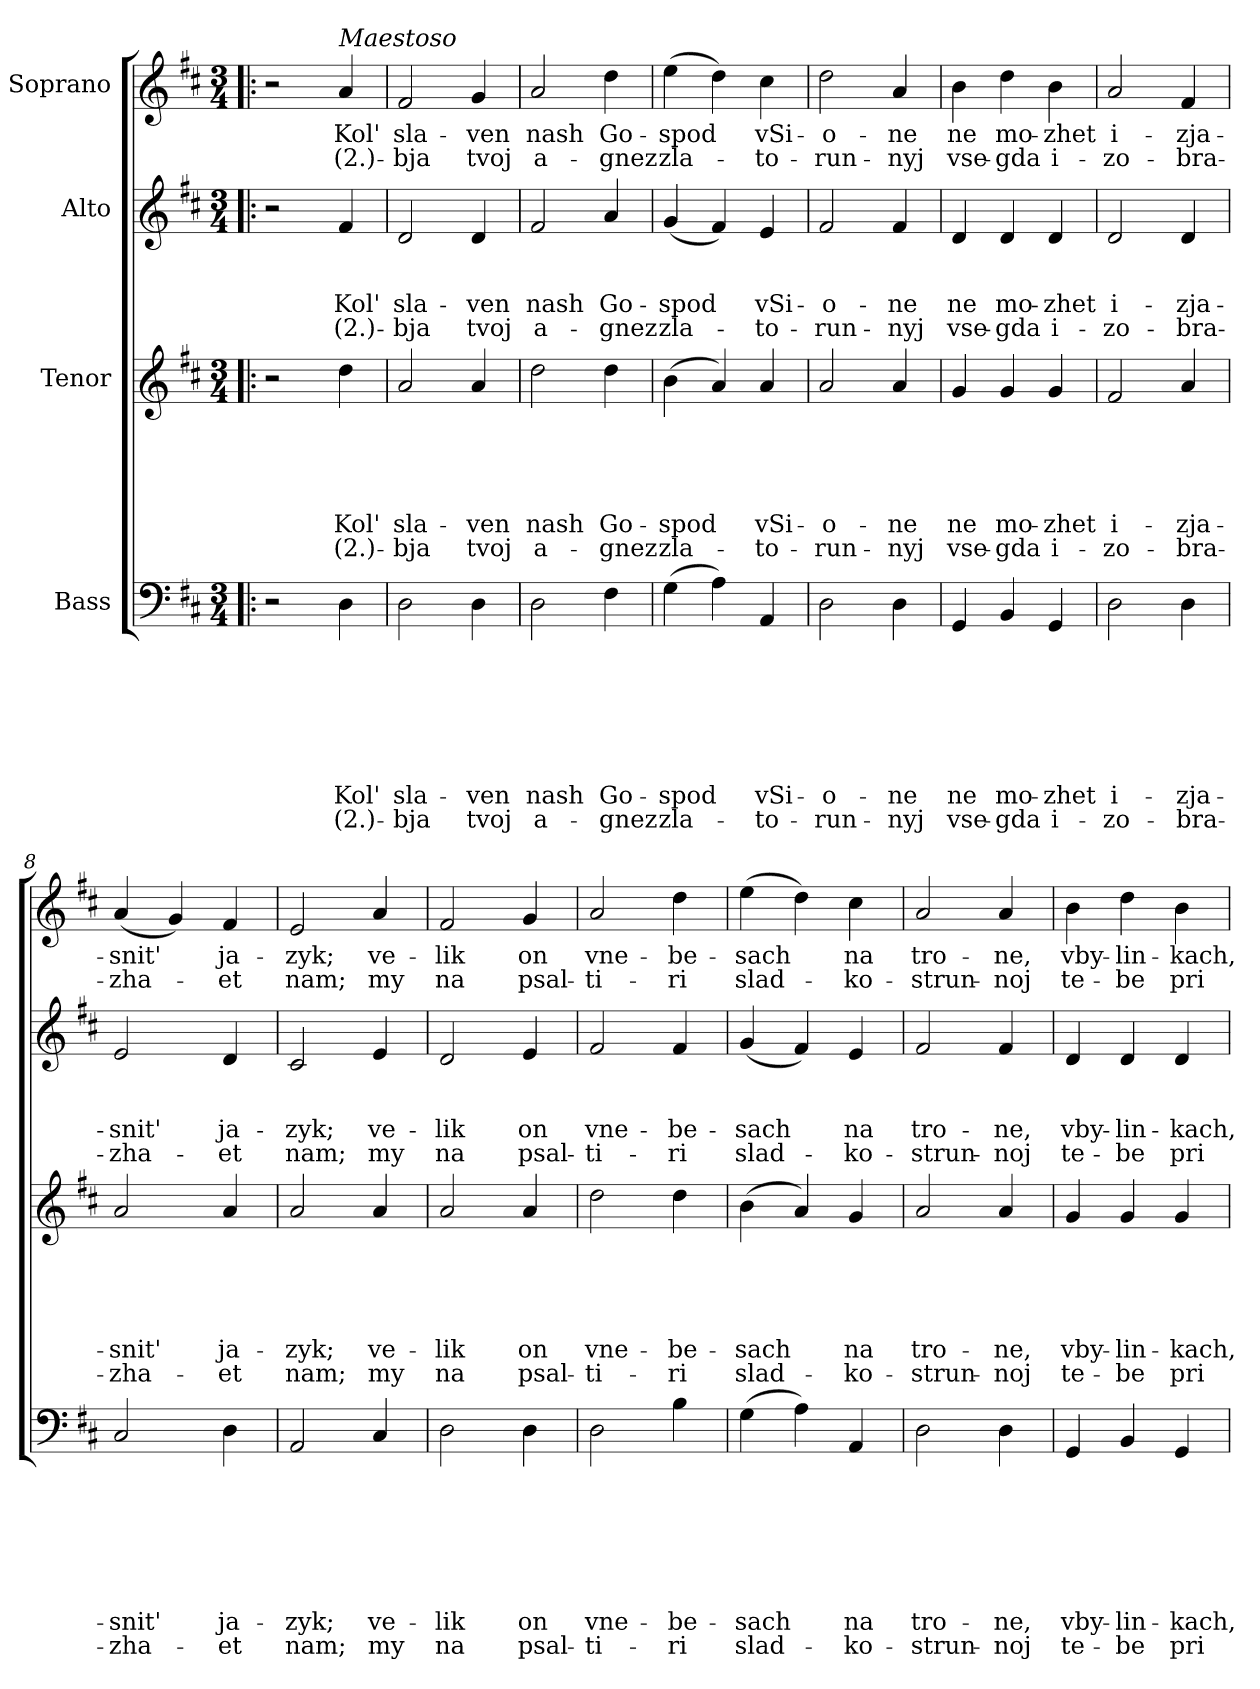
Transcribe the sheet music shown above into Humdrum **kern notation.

**kern	**text	**text	**text	**text	**text	**text	**text	**text	**kern	**text	**text	**text	**text	**text	**text	**kern	**text	**text	**text	**text	**kern	**text	**text
*part4	*part4	*part4	*part4	*part4	*part4	*part4	*part4	*part4	*part3	*part3	*part3	*part3	*part3	*part3	*part3	*part2	*part2	*part2	*part2	*part2	*part1	*part1	*part1
*staff4	*staff4	*staff4	*staff4	*staff4	*staff4	*staff4	*staff4	*staff4	*staff3	*staff3	*staff3	*staff3	*staff3	*staff3	*staff3	*staff2	*staff2	*staff2	*staff2	*staff2	*staff1	*staff1	*staff1
*I"Bass	*	*	*	*	*	*	*	*	*I"Tenor	*	*	*	*	*	*	*I"Alto	*	*	*	*	*I"Soprano	*	*
*clefF4	*	*	*	*	*	*	*	*	*clefG2	*	*	*	*	*	*	*clefG2	*	*	*	*	*clefG2	*	*
*k[f#c#]	*	*	*	*	*	*	*	*	*k[f#c#]	*	*	*	*	*	*	*k[f#c#]	*	*	*	*	*k[f#c#]	*	*
*D:	*	*	*	*	*	*	*	*	*D:	*	*	*	*	*	*	*D:	*	*	*	*	*D:	*	*
*M3/4	*	*	*	*	*	*	*	*	*M3/4	*	*	*	*	*	*	*M3/4	*	*	*	*	*M3/4	*	*
=1!|:	=1!|:	=1!|:	=1!|:	=1!|:	=1!|:	=1!|:	=1!|:	=1!|:	=1!|:	=1!|:	=1!|:	=1!|:	=1!|:	=1!|:	=1!|:	=1!|:	=1!|:	=1!|:	=1!|:	=1!|:	=1!|:	=1!|:	=1!|:
2r	.	.	.	.	.	.	.	.	2r	.	.	.	.	.	.	2r	.	.	.	.	2r	.	.
!	!	!	!	!	!	!	!	!	!	!	!	!	!	!	!	!	!	!	!	!	!LO:TX:a:i:t=Maestoso	!	!
4D\	.	.	.	.	.	.	Kol'	-(2.)-	4dd\	.	.	.	.	Kol'	(2.)-	4f#/	.	.	Kol'	-(2.)-	4a/	Kol'	(2.)-
=2	=2	=2	=2	=2	=2	=2	=2	=2	=2	=2	=2	=2	=2	=2	=2	=2	=2	=2	=2	=2	=2	=2	=2
2D\	.	.	.	.	.	.	sla-	-bja	2a/	.	.	.	.	sla-	-bja	2d/	.	.	sla-	-bja	2f#/	sla-	-bja
4D\	.	.	.	.	.	.	-ven	tvoj	4a/	.	.	.	.	-ven	tvoj	4d/	.	.	-ven	tvoj	4g/	-ven	tvoj
=3	=3	=3	=3	=3	=3	=3	=3	=3	=3	=3	=3	=3	=3	=3	=3	=3	=3	=3	=3	=3	=3	=3	=3
2D\	.	.	.	.	.	.	nash	a-	2dd\	.	.	.	.	nash	a-	2f#/	.	.	nash	a-	2a/	nash	a-
4F#\	.	.	.	.	.	.	Go-	-gnez	4dd\	.	.	.	.	Go-	-gnez	4a/	.	.	Go-	-gnez	4dd\	Go-	-gnez
!!LO:LB:g=z
=4	=4	=4	=4	=4	=4	=4	=4	=4	=4	=4	=4	=4	=4	=4	=4	=4	=4	=4	=4	=4	=4	=4	=4
(>4G\	.	.	.	.	.	.	-spod	zla-	(>4b\	.	.	.	.	-spod	zla-	(>4g/	.	.	-spod	zla-	(>4ee\	-spod	zla-
4A\)	.	.	.	.	.	.	.	.	4a/)	.	.	.	.	.	.	4f#/)	.	.	.	.	4dd\)	.	.
4AA/	.	.	.	.	.	.	vSi-	-to-	4a/	.	.	.	.	vSi-	-to-	4e/	.	.	vSi-	-to-	4cc#\	vSi-	-to-
=5	=5	=5	=5	=5	=5	=5	=5	=5	=5	=5	=5	=5	=5	=5	=5	=5	=5	=5	=5	=5	=5	=5	=5
2D\	.	.	.	.	.	.	-o-	-run-	2a/	.	.	.	.	-o-	-run-	2f#/	.	.	-o-	-run-	2dd\	-o-	-run-
4D\	.	.	.	.	.	.	-ne	-nyj	4a/	.	.	.	.	-ne	-nyj	4f#/	.	.	-ne	-nyj	4a/	-ne	-nyj
=6	=6	=6	=6	=6	=6	=6	=6	=6	=6	=6	=6	=6	=6	=6	=6	=6	=6	=6	=6	=6	=6	=6	=6
4GG/	.	.	.	.	.	.	ne	vse-	4g/	.	.	.	.	ne	vse-	4d/	.	.	ne	vse-	4b\	ne	vse-
4BB/	.	.	.	.	.	.	mo-	-gda	4g/	.	.	.	.	mo-	-gda	4d/	.	.	mo-	-gda	4dd\	mo-	-gda
4GG/	.	.	.	.	.	.	-zhet	i-	4g/	.	.	.	.	-zhet	i-	4d/	.	.	-zhet	i-	4b\	-zhet	i-
=7	=7	=7	=7	=7	=7	=7	=7	=7	=7	=7	=7	=7	=7	=7	=7	=7	=7	=7	=7	=7	=7	=7	=7
2D\	.	.	.	.	.	.	i-	-zo-	2f#/	.	.	.	.	i-	-zo-	2d/	.	.	i-	-zo-	2a/	i-	-zo-
4D\	.	.	.	.	.	.	-zja-	-bra-	4a/	.	.	.	.	-zja-	-bra-	4d/	.	.	-zja-	-bra-	4f#/	-zja-	-bra-
=8	=8	=8	=8	=8	=8	=8	=8	=8	=8	=8	=8	=8	=8	=8	=8	=8	=8	=8	=8	=8	=8	=8	=8
2C#/	.	.	.	.	.	.	-snit'	-zha-	2a/	.	.	.	.	-snit'	-zha-	2e/	.	.	-snit'	-zha-	(>4a/	-snit'	-zha-
.	.	.	.	.	.	.	.	.	.	.	.	.	.	.	.	.	.	.	.	.	4g/)	.	.
4D\	.	.	.	.	.	.	ja-	-et	4a/	.	.	.	.	ja-	-et	4d/	.	.	ja-	-et	4f#/	ja-	-et
!!LO:LB:g=z
=9	=9	=9	=9	=9	=9	=9	=9	=9	=9	=9	=9	=9	=9	=9	=9	=9	=9	=9	=9	=9	=9	=9	=9
2AA/	.	.	.	.	.	.	-zyk;	nam;	2a/	.	.	.	.	-zyk;	nam;	2c#/	.	.	-zyk;	nam;	2e/	-zyk;	nam;
4C#/	.	.	.	.	.	.	ve-	my	4a/	.	.	.	.	ve-	my	4e/	.	.	ve-	my	4a/	ve-	my
=10	=10	=10	=10	=10	=10	=10	=10	=10	=10	=10	=10	=10	=10	=10	=10	=10	=10	=10	=10	=10	=10	=10	=10
2D\	.	.	.	.	.	.	-lik	na	2a/	.	.	.	.	-lik	na	2d/	.	.	-lik	na	2f#/	-lik	na
4D\	.	.	.	.	.	.	on	psal-	4a/	.	.	.	.	on	psal-	4e/	.	.	on	psal-	4g/	on	psal-
=11	=11	=11	=11	=11	=11	=11	=11	=11	=11	=11	=11	=11	=11	=11	=11	=11	=11	=11	=11	=11	=11	=11	=11
2D\	.	.	.	.	.	.	vne-	-ti-	2dd\	.	.	.	.	vne-	-ti-	2f#/	.	.	vne-	-ti-	2a/	vne-	-ti-
4B\	.	.	.	.	.	.	-be-	-ri	4dd\	.	.	.	.	-be-	-ri	4f#/	.	.	-be-	-ri	4dd\	-be-	-ri
=12	=12	=12	=12	=12	=12	=12	=12	=12	=12	=12	=12	=12	=12	=12	=12	=12	=12	=12	=12	=12	=12	=12	=12
(>4G\	.	.	.	.	.	.	-sach	slad-	(>4b\	.	.	.	.	-sach	slad-	(>4g/	.	.	-sach	slad-	(>4ee\	-sach	slad-
4A\)	.	.	.	.	.	.	.	.	4a/)	.	.	.	.	.	.	4f#/)	.	.	.	.	4dd\)	.	.
4AA/	.	.	.	.	.	.	na	-ko-	4g/	.	.	.	.	na	-ko-	4e/	.	.	na	-ko-	4cc#\	na	-ko-
=13	=13	=13	=13	=13	=13	=13	=13	=13	=13	=13	=13	=13	=13	=13	=13	=13	=13	=13	=13	=13	=13	=13	=13
2D\	.	.	.	.	.	.	tro-	-strun-	2a/	.	.	.	.	tro-	-strun-	2f#/	.	.	tro-	-strun-	2a/	tro-	-strun-
4D\	.	.	.	.	.	.	-ne,	-noj	4a/	.	.	.	.	-ne,	-noj	4f#/	.	.	-ne,	-noj	4a/	-ne,	-noj
!!LO:PB:g=z
=14	=14	=14	=14	=14	=14	=14	=14	=14	=14	=14	=14	=14	=14	=14	=14	=14	=14	=14	=14	=14	=14	=14	=14
4GG/	.	.	.	.	.	.	vby-	te-	4g/	.	.	.	.	vby-	te-	4d/	.	.	vby-	te-	4b\	vby-	te-
4BB/	.	.	.	.	.	.	-lin-	-be	4g/	.	.	.	.	-lin-	-be	4d/	.	.	-lin-	-be	4dd\	-lin-	-be
4GG/	.	.	.	.	.	.	-kach,	pri-	4g/	.	.	.	.	-kach,	pri-	4d/	.	.	-kach,	pri-	4b\	-kach,	pri-
=	=	=	=	=	=	=	=	=	=	=	=	=	=	=	=	=	=	=	=	=	=	=	=
*-	*-	*-	*-	*-	*-	*-	*-	*-	*-	*-	*-	*-	*-	*-	*-	*-	*-	*-	*-	*-	*-	*-	*-
